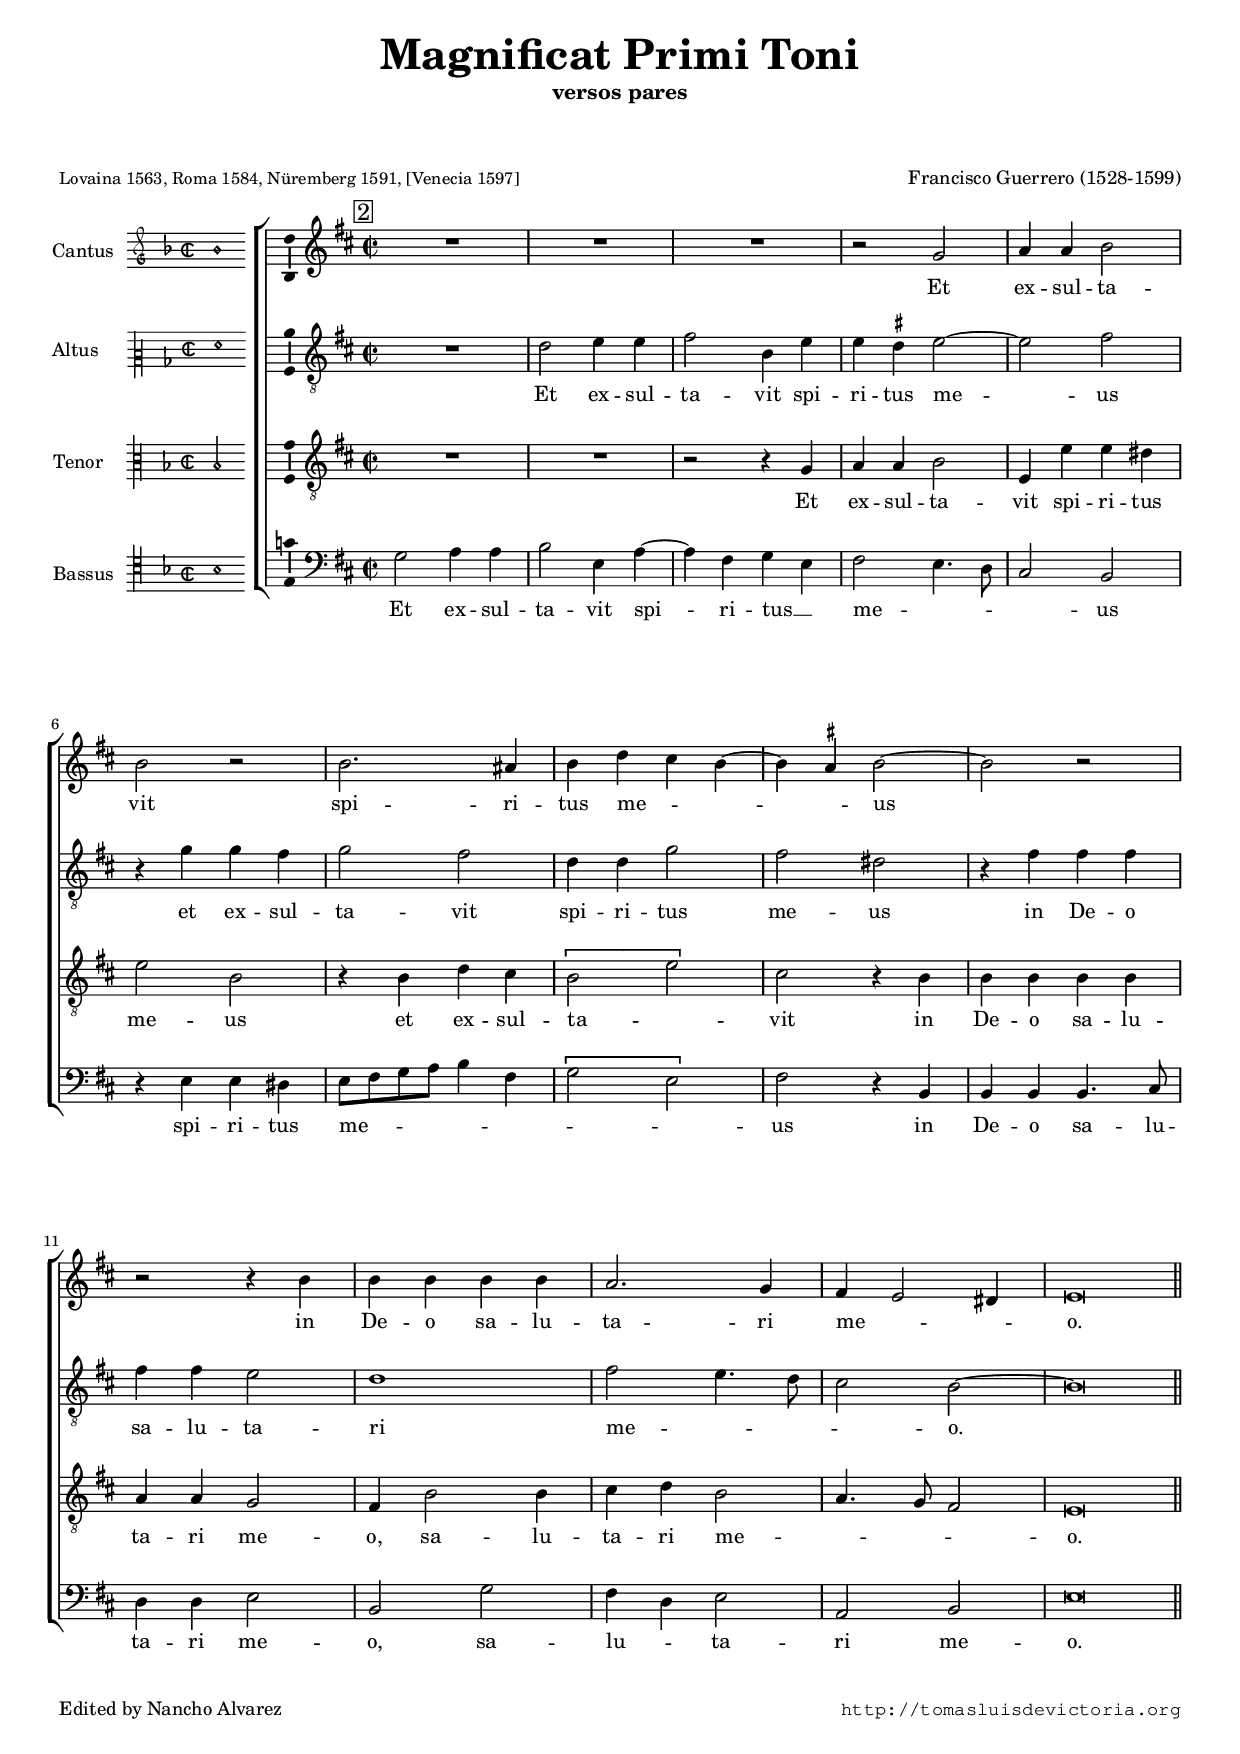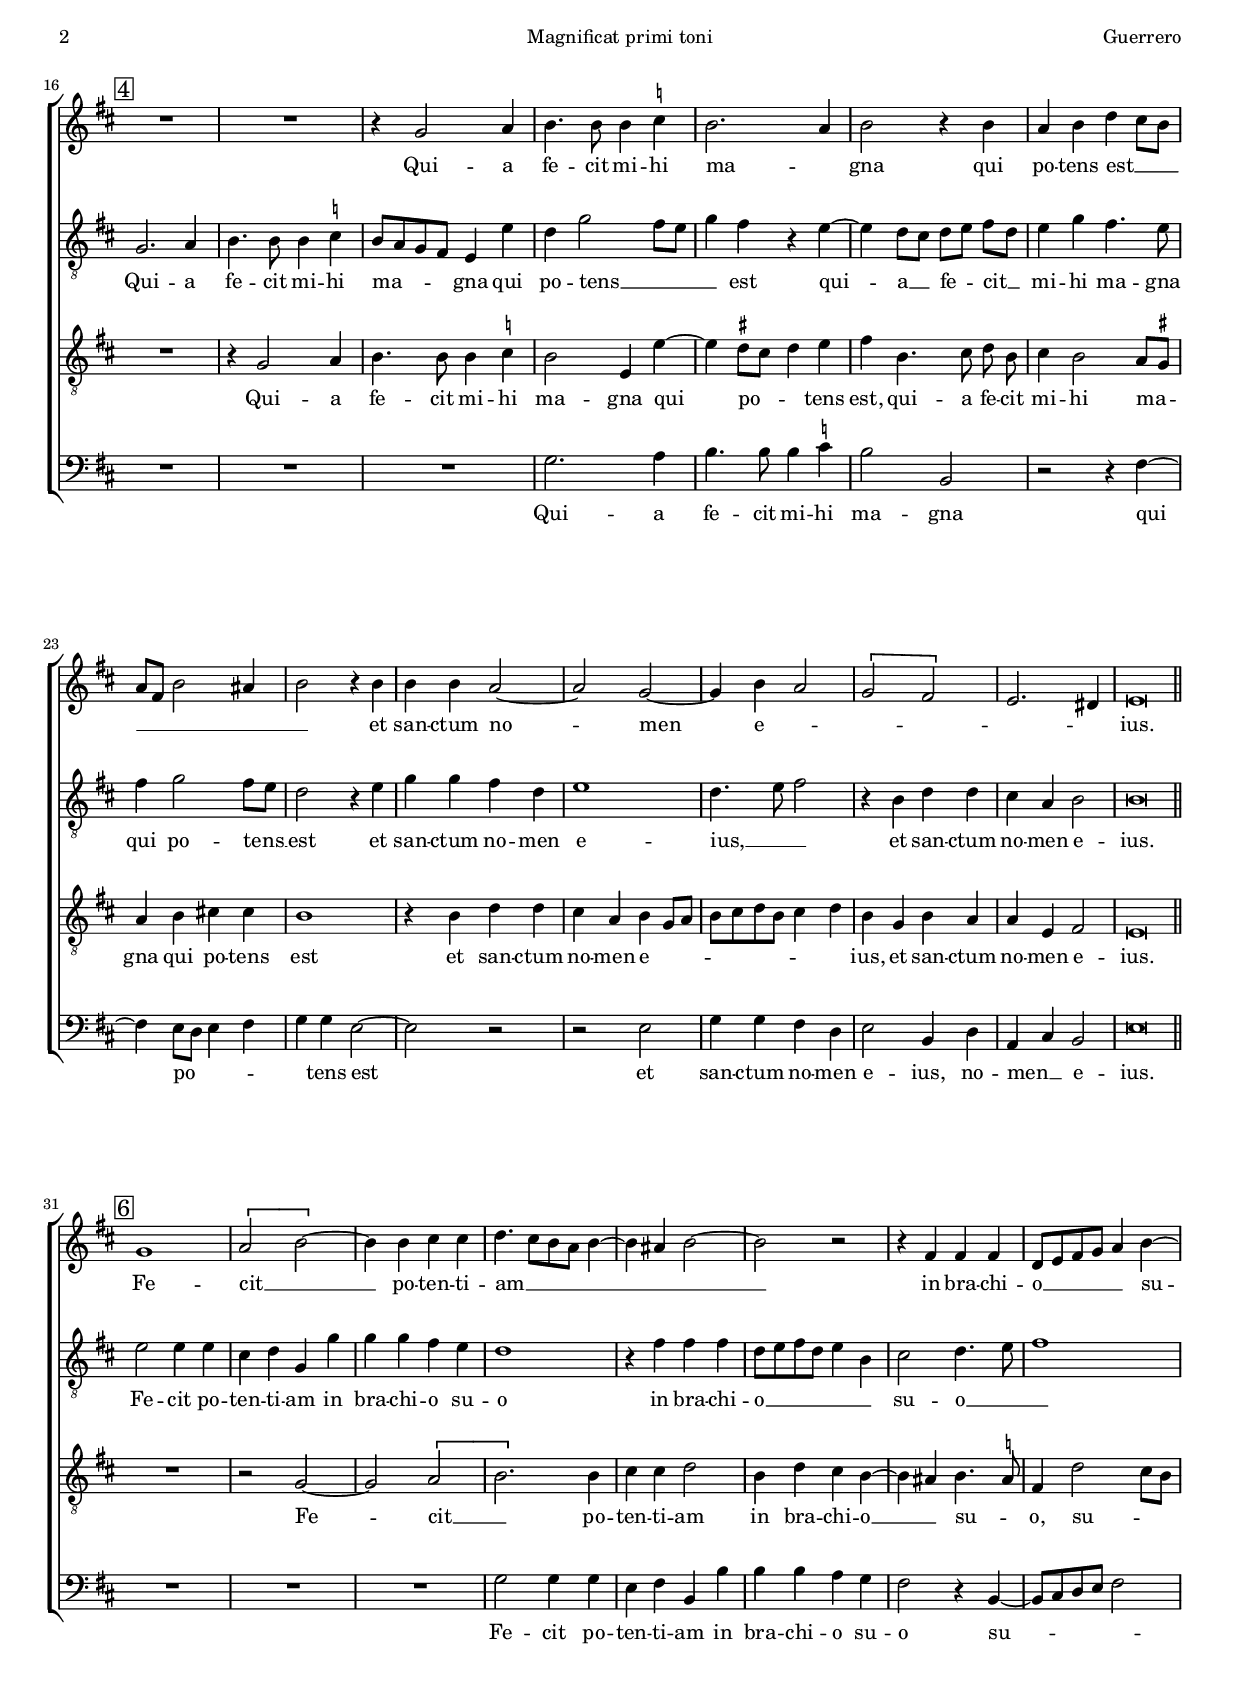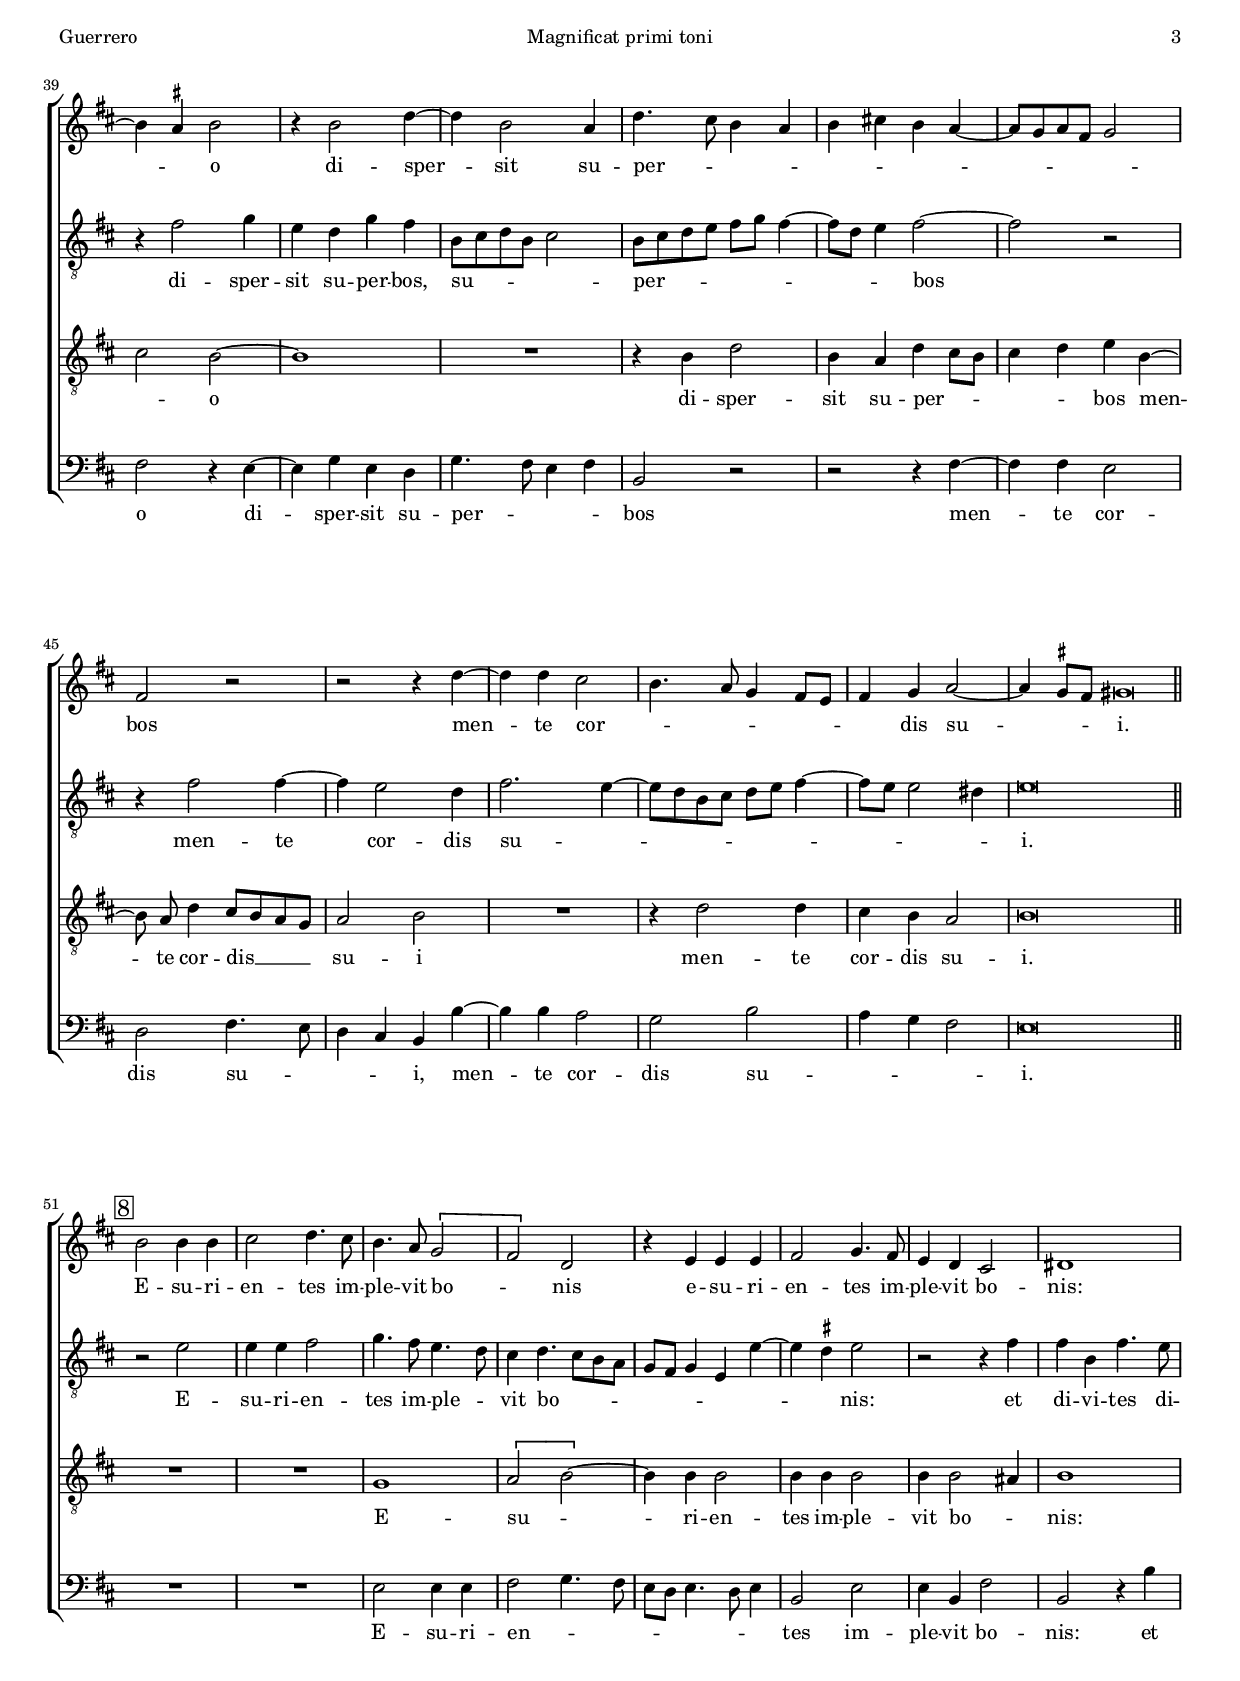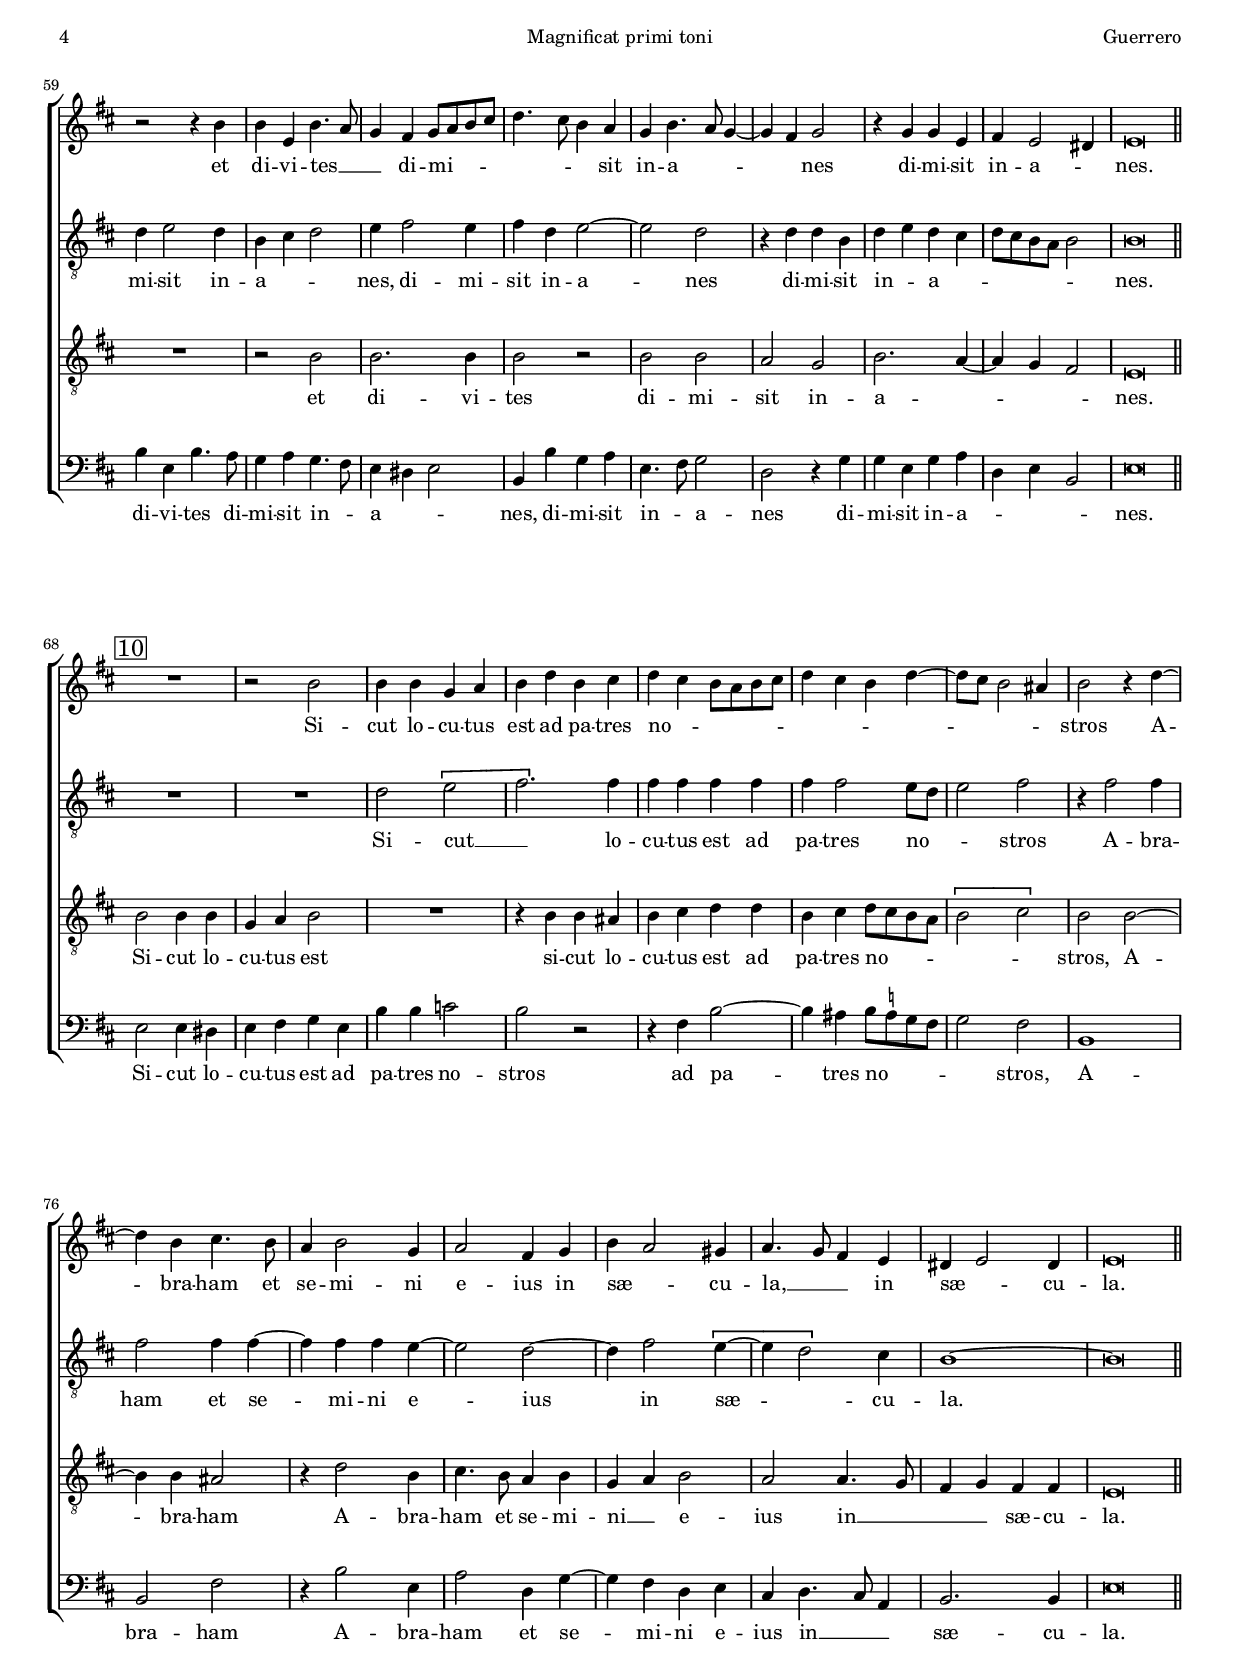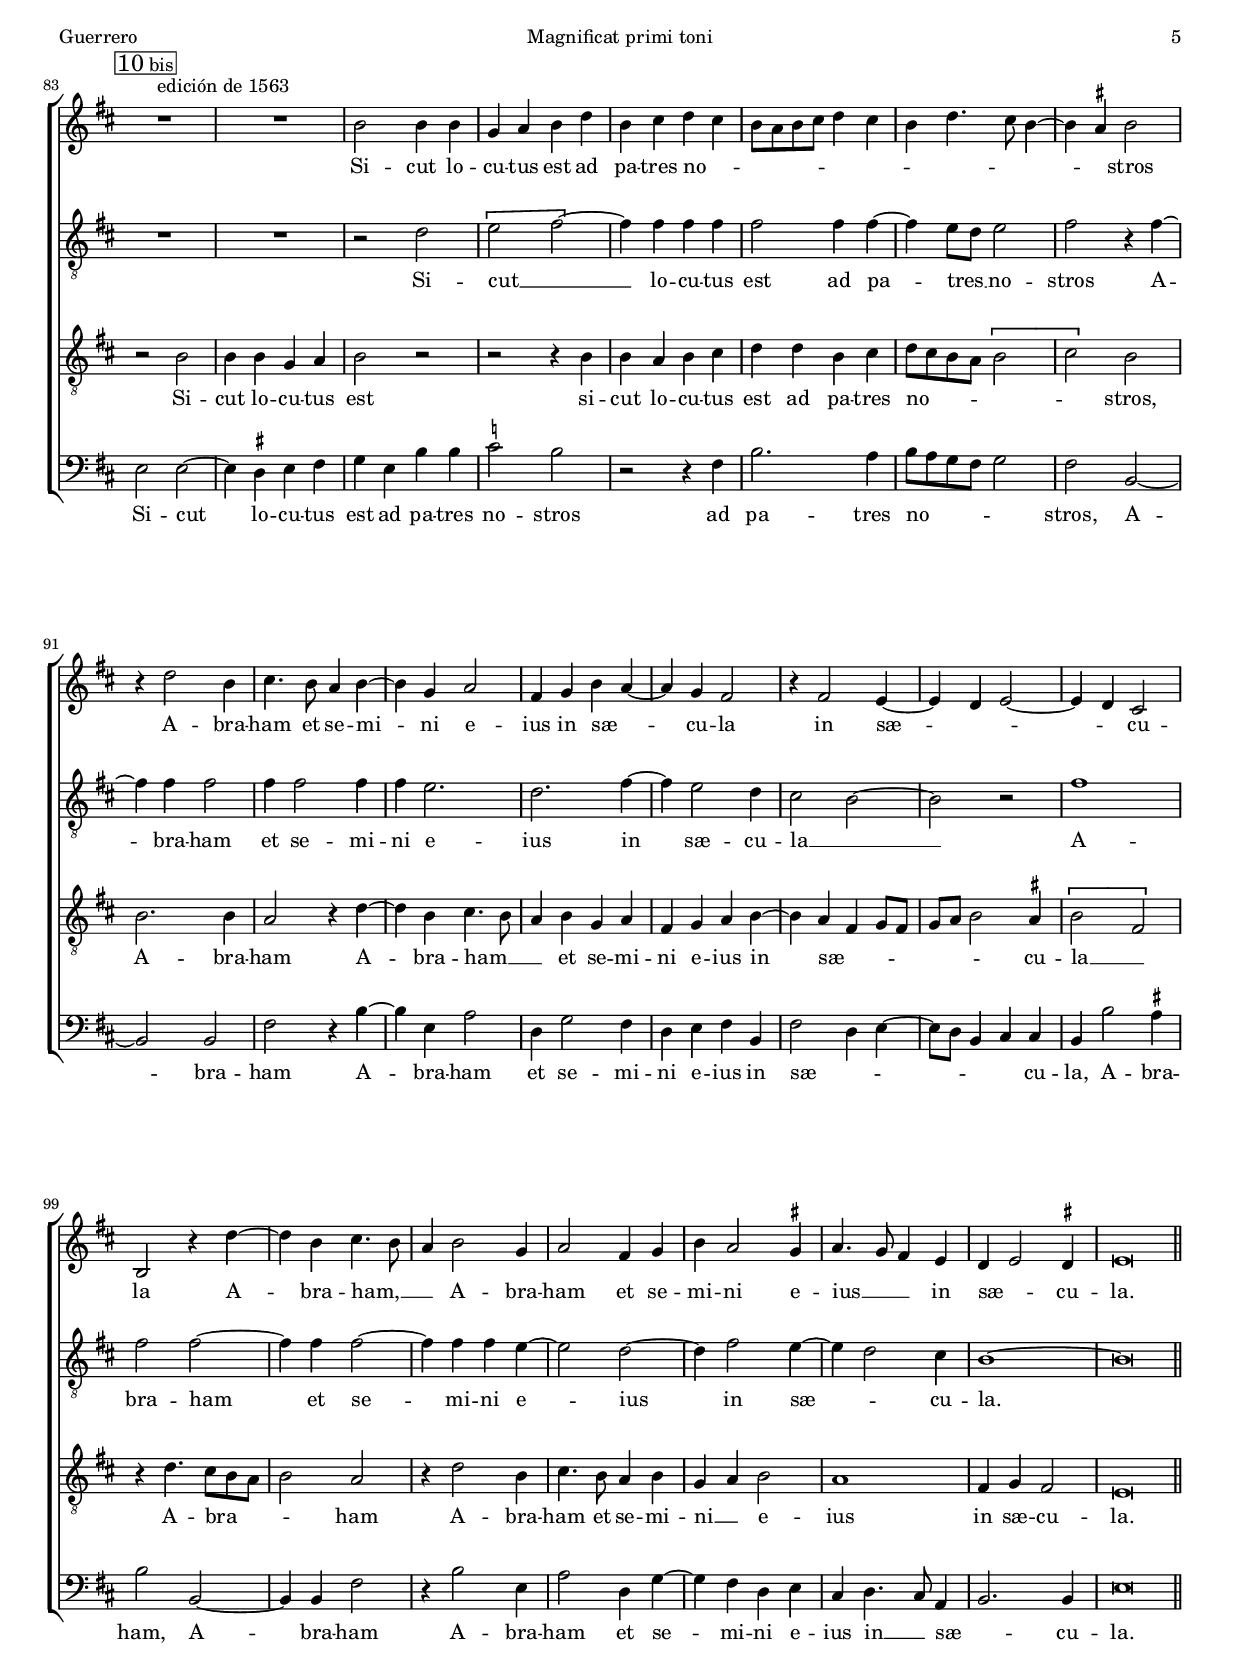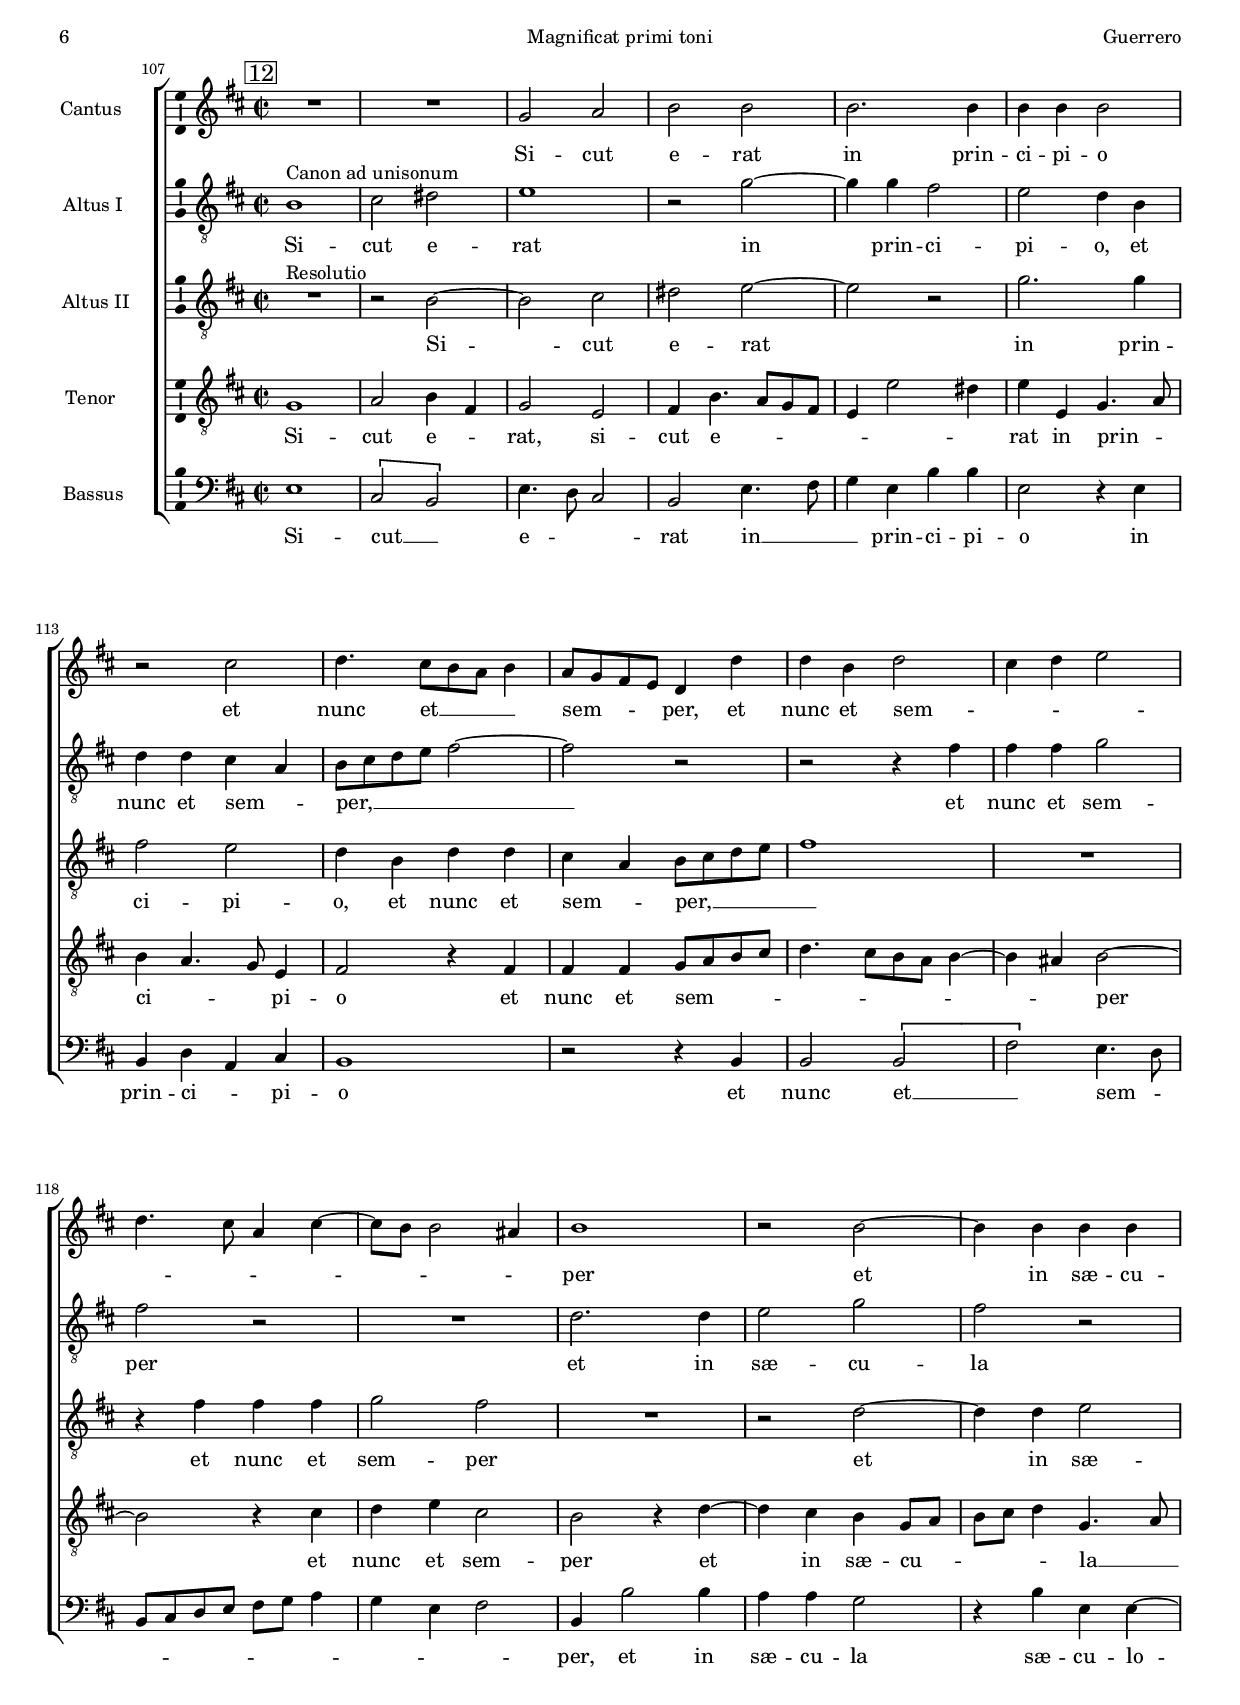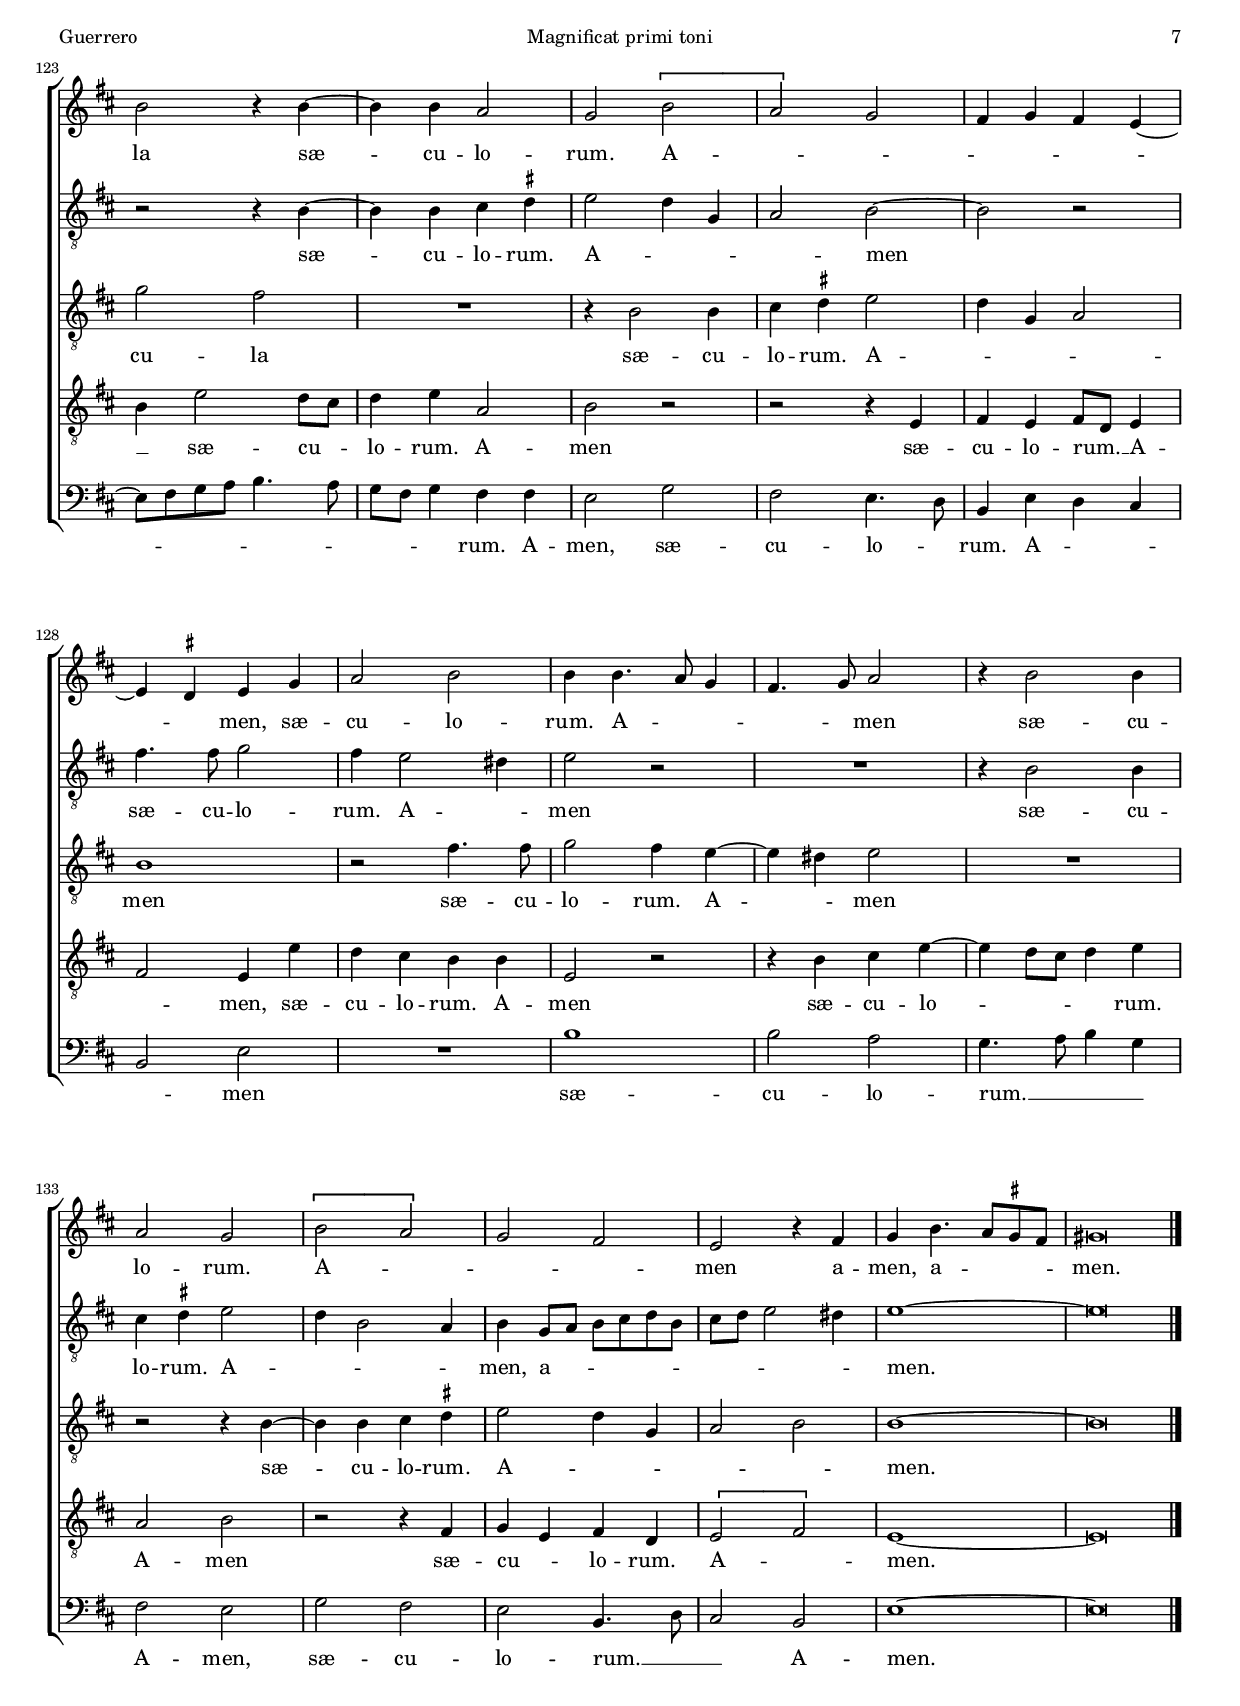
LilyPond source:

\version "2.18.0"

#(set-default-paper-size "a4")
#(set-global-staff-size 16.4)
#(ly:set-option 'point-and-click #f)
%mobile -s15.0 -i3.2 -ball

italicas=\override LyricText.font-shape = #'italic
rectas=\override LyricText.font-shape = #'upright
ss=\once \set suggestAccidentals = ##t
incipitwidth = 20

htitle="Magnificat primi toni"
hcomposer="Guerrero"

\header {
	title=\markup{\fontsize #3 "Magnificat Primi Toni"}
	subtitle="versos pares"
	subsubtitle=\markup{\null \vspace #2 }
	composer="Francisco Guerrero (1528-1599)"
        pdfauthor=\composer
	%opus="(-)"
	poet=\markup{\smaller "Lovaina 1563, Roma 1584, Nüremberg 1591, [Venecia 1597]"}
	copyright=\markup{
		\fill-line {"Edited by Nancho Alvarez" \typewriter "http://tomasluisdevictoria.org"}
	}
%	tagline=""
}


global={\key f \major \time 2/2
	\mark \markup{\box 2} \skip 1*15 \bar "||" \pageBreak
	\mark \markup{\box 4} \skip 1*15 \bar "||" \break
	\mark \markup{\box 6} \skip 1*20 \bar "||" \break
	\mark \markup{\box 8} \skip 1*17 \bar "||" \break
	\mark \markup{\box 10} \skip 1*15 \bar "||" \break
	\mark \markup{\box \line{"10" \smaller \smaller "bis"}} \skip 1*24 \bar "||"
}


cantus=\relative c''{
	R1*3
	r2 bes
	c4 c d2
	d r
	d2. cis4
	d f e d ~
	d \ss cis d2 ~
	d r
	r r4 d
	d d d d
	c2. bes4
	a4 g2 fis4
	g\breve*1/2
	R1*2
	r4 bes2 c4
	d4. d8 d4 \ss ees4
	d2. c4
	d2 r4 d 
	c d f e8 d
	c a d2 cis4
	d2 r4 d
	d d c2 ~
	c bes ~
	bes4 d c2
	\[bes2 a\]
	g2. fis4
	g\breve*1/2
	bes1
	\[c2 d ~ \]
	d4 d e e
	f4. e8[ d c] d4 ~
	d cis d2 ~
	d2 r
	r4 a a a
	f8 g a bes c4 d ~
	d \ss cis4 d2
	r4 d2 f4 ~
	f4 d2 c4
	f4. e8 d4 c 
	d e! d c ~
	c8 bes c a bes2
	a2 r
	r r4 f' ~
	f f e2
	d4. c8 bes4 a8 g
	a4 bes c2 ~
	c4 \ss b8 a b!\breve*1/4
	d2 d4 d
	e2 f4. e8 
	d4. c8 \[bes2 
	a\] f
	r4 g g g
	a2 bes4. a8 
	g4 f e2
	fis1
	r2 r4 d'
	d g, d'4. c8
	bes4 a bes8 c d e
	f4. e8 d4 c
	bes4 d4. c8 bes4 ~
	bes a bes2
	r4 bes bes g
	a g2 fis4
	g\breve*1/2
	R1
	r2 d'
	d4 d bes c
	d f d e
	f e d8 c d e
	f4 e d f ~
	f8 e d2 cis4
	d2 r4 f ~
	f d e4. d8
	c4 d2 bes4
	c2 a4 bes
	d4 c2 b4
	c4. bes8 a4 g
	fis4 g2 fis4
	g\breve*1/2
	\once \override TextScript.padding = #1.7
	s4*0^\markup{\hspace #2.5 "edición de 1563"}
	R1*2
	d'2 d4 d
	bes c d f
	d e f e
	d8 c d e f4 e
	d f4. e8 d4 ~
	d \ss cis d2
	r4 f2 d4
	e4. d8 c4 d ~
	d bes c2
	a4 bes d c ~
	c bes a2
	r4 a2 g4 ~
	g f g2 ~
	g4 f e2
	d2 r4 f' ~
	f d e4. d8 c4 d2 bes4
	c2 a4 bes
	d4 c2 \ss b4
	c4. bes8 a4 g
	f4 g2 \ss fis4 
	g\breve*1/2
}

altus=\relative c'{
	R1
	f2 g4 g
	a2 d,4 g
	g \ss fis4 g2 ~
	g a
	r4 bes bes a
	bes2 a
	f4 f bes2
	a fis
	r4 a a a
	a a g2
	f1
	a2 g4. f8 
	e2 d ~
	d\breve*1/2
	bes2. c4
	d4. d8 d4 \ss ees
	d8 c bes a g4 g'
	f4 bes2 a8 g
	bes4 a r4 g ~
	g f8 e f[ g] a[ f]
	g4 bes a4. g8
	a4 bes2 a8 g 
	f2 r4 g
	bes bes a f
	g1
	f4. g8 a2
	r4 d, f f
	e c d2
	d\breve*1/2
	g2 g4 g
	e f bes, bes'
	bes bes a g 
	f1
	r4 a a a f8 g a f g4 d
	e2 f4. g8
	a1
	r4 a2 bes4
	g f bes a
	d,8 e f d e2
	d8 e f g a bes a4 ~
	a8 f g4 a2 ~
	a r
	r4 a2 a4 ~
	a g2 f4
	a2. g4 ~
	g8 f d e f g a4 ~
	a8 g g2 fis4
	g\breve*1/2
	r2 g
	g4 g a2
	bes4. a8 g4. f8 
	e4 f4. e8 d c
	bes a bes4 g g' ~
	g \ss fis g2
	r2 r4 a
	a d, a'4. g8
	f4 g2 f4
	d e f2
	g4 a2 g4
	a f g2 ~
	g f
	r4 f f d 
	f g f e 
	f8 e d c d2 
	d\breve*1/2
	R1*2
	f2 \[g
	a2.\] a4
	a a a a
	a a2 g8 f
	g2 a
	r4 a2 a4
	a2 a4 a ~
	a a a g ~
	g2 f2 ~
	f4 a2 \[g4 ~
	g4 f2\] e4
	d1 ~
	d\breve*1/2
	R1*2
	r2 f
	\[g a ~ \]
	a4 a a a
	a2 a4 a ~
	a g8 f g2
	a r4 a ~
	a a a2
	a4 a2 a4
	a g2. 
	f2. a4 ~
	a g2 f4
	e2 d ~
	d r
	a'1
	a2 a ~
	a4 a a2 ~
	a4 a a g ~
	g2 f2 ~
	f4 a2 g4 ~
	g f2 e4
	d1 ~
	d\breve*1/2
}

tenor=\relative c'{
	R1*2
	r2 r4 bes
	c4 c d2
	g,4 g' g fis
	g2 d
	r4 d f e
	\[d2 g\]
	e r4 d
	d d d d
	c c bes2
	a4 d2 d4
	e f d2
	c4. bes8 a2 
	g\breve*1/2
	R1
	r4 bes2 c4
	d4. d8 d4 \ss ees
	d2 g,4 g'4 ~
	g \ss fis8 e fis4 g
	a d,4. e8 \noBeam f \noBeam d
	e4 d2 c8 \ss b
	c4 d e! e
	d1
	r4 d f f
	e c d bes8 c
	d8 e f d e4 f
	d bes d c
	c g a2 
	g\breve*1/2
	R1
	r2 bes ~
	bes \[c
	d2.\] d4
	e e f2
	d4 f e d ~
	d cis d4. \ss c8
	a4 f'2 e8 d
	e2 d ~
	d1
	R1
	r4 d f2
	d4 c f e8 d e4 f g d ~
	d8 \noBeam c f4 e8 d c bes
	c2 d
	R1
	r4 f2 f4
	e d c2
	d\breve*1/2
	R1*2
	bes1
	\[c2 d ~ \]
	d4 d d2
	d4 d d2
	d4 d2 cis4
	d1
	R1
	r2 d
	d2. d4
	d2 r
	d2 d 
	c bes
	d2. c4 ~
	c bes a2 
	g\breve*1/2
	d'2 d4 d
	bes c d2
	R1
	r4 d4 d cis
	d e f f
	d e f8 e d c 
	\[d2 e\]
	d2 d ~
	d4 d cis2
	r4 f2 d4
	e4. d8 c4 d
	bes4 c d2
	c c4. bes8 
	a4 bes a a 
	g\breve*1/2
	r2 d'
	d4 d bes c d2 r
	r r4 d
	d c d e 
	f f d e
	f8 e d c \[d2
	e\] d
	d2. d4
	c2 r4 f ~
	f d e4. d8 
	c4 d bes c
	a bes c d ~
	d c a bes8 a
	bes c d2 \ss cis4
	\[d2 a\]
	r4 f'4. e8 d c
	d2 c
	r4 f2 d4
	e4. d8 c4 d
	bes4 c d2
	c1
	a4 bes a2
	g\breve*1/2
}

bassus=\relative c'{
	bes2 c4 c
	d2 g,4 c ~
	c a bes g
	a2 g4. f8
	e2 d
	r4 g4 g fis
	g8 a bes c d4 a
	\[bes2 g\]
	a r4 d,
	d d d4. e8 
	f4 f g2
	d bes'
	a4 f g2
	c, d
	g\breve*1/2
	R1*3
	bes2. c4
	d4. d8 d4 \ss ees
	d2 d,
	r2 r4 a' ~
	a g8 f g4 a
	bes bes g2 ~
	g r
	r g
	bes4 bes a f
	g2 d4 f
	c e d2
	g\breve*1/2
	R1*3
	bes2 bes4 bes
	g a d, d'
	d d c bes
	a2 r4 d, ~
	d8 e f g a2
	a r4 g ~
	g bes g f
	bes4. a8 g4 a
	d,2 r
	r r4 a' ~
	a a g2
	f a4. g8
	f4 e d d' ~
	d d c2
	bes d
	c4 bes a2
	g\breve*1/2
	R1*2
	g2 g4 g
	a2 bes4. a8
	g8 f g4. f8 g4
	d2 g
	g4 d a'2
	d, r4 d'
	d g, d'4. c8
	bes4 c bes4. a8
	g4 fis g2
	d4 d' bes c
	g4. a8 bes2
	f2 r4 bes
	bes g bes c
	f, g d2
	g\breve*1/2
	g2 g4 fis
	g a bes g
	d' d ees2
	d r
	r4 a d2 ~
	d4 cis d8 \ss c bes a
	bes2 a
	d,1
	d2 a'
	r4 d2 g,4
	c2 f,4 bes ~
	bes a f g
	e f4. e8 c4
	d2. d4
	g\breve*1/2
	g2 g ~
	g4 \ss fis4 g a
	bes g d' d
	\ss ees2 d
	r2 r4 a
	d2. c4
	d8 c bes a bes2
	a2 d, ~
	d d
	a' r4 d ~
	d g, c2
	f,4 bes2 a4
	f4 g a d,
	a'2 f4 g ~
	g8 f d4 e e
	d4 d'2 \ss cis4
	d2 d,2 ~
	d4 d a'2
	r4 d2 g,4
	c2 f,4 bes ~
	bes a f g
	e f4. e8 c4
	d2. d4
	g\breve*1/2
}

textocantus=\lyricmode{
Et ex -- sul -- ta -- vit spi -- ri -- tus me -- _ _ _ us
in De -- o sa -- lu -- ta -- ri me -- _ _ o.
Qui -- a fe -- cit mi -- hi ma -- _ gna
qui po -- tens est __ _ _ _ _ _ _ _ 
et san -- ctum no -- men e -- _ _ _ _ _ ius.
Fe -- cit __ _ po -- ten -- ti -- am __ _ _ _ _ _ _ 
in bra -- chi -- o __ _ _ _ _ su -- _ o
di -- sper -- sit su -- per -- _ _ _ _ _ _ _ _ _ _ _ bos
men -- te cor -- _ _ _ _ _ _ dis su -- _ _ i.
E -- su -- ri -- en -- tes im -- ple -- vit bo -- _ nis
e -- su -- ri -- en -- tes im -- ple -- vit bo -- nis:
et di -- vi -- tes __ _ _ di -- mi -- _ _ _ _ _ _ sit in -- a -- _ _ _ nes
di -- mi -- sit in -- a -- _ nes.
Si -- cut lo -- cu -- tus est ad pa -- tres no -- _ _ _ _ _ _ _ _ _ _ _ _ stros
A -- bra -- ham et se -- mi -- ni e -- ius in sæ -- _ cu -- la, __ _ _ 
in sæ -- _ cu -- la.
Si -- cut lo -- cu -- tus est ad pa -- tres no -- _ _ _ _ _ _ _ _ _ _ _ _ stros
A -- bra -- ham et se -- mi -- ni e -- ius 
in sæ -- _ cu -- la
in sæ -- _ _ _ cu -- la
A -- bra -- ham, __ _ _ A -- bra -- ham
et se -- mi -- ni e -- ius __ _ _ in sæ -- _ cu -- la.
}

textoaltus=\lyricmode{
Et ex -- sul -- ta -- vit spi -- ri -- tus me -- us
et ex -- sul -- ta -- vit spi -- ri -- tus me -- us
in De -- o sa -- lu -- ta -- ri me -- _ _ _ o.
Qui -- a fe -- cit mi -- hi ma -- _ _ _ gna 
qui po -- tens __ _ _ _ est
qui -- a __ _ fe -- _ cit __ _ mi -- hi ma -- gna 
qui po -- tens __ _ est
et san -- ctum no -- men e -- ius, __ _ _ 
et san -- ctum no -- men e -- ius.
Fe -- cit po -- ten -- ti -- am in bra -- chi -- o su -- o
in bra -- chi -- o __ _ _ _ _ _ su -- o __ _ _ 
di -- sper -- sit su -- per -- bos,
su -- _ _ _ _ per -- _ _ _ _ _ _ _ _ bos
men -- te cor -- dis su -- _ _ _ _ _ _ _ _ _ _ i.
E -- su -- ri -- en -- tes im -- ple -- _ vit bo -- _ _ _ _ _ _ _ _ _ nis:
et di -- vi -- tes di -- mi -- sit in -- a -- _ _ nes,
di -- mi -- sit in -- a -- nes
di -- mi -- sit in -- _ a -- _ _ _ _ _ _ nes.
Si -- cut __ _ lo -- cu -- tus est ad pa -- tres no -- _ _ stros
A -- bra -- ham et se -- mi -- ni e -- ius in sæ -- _ cu -- la.
Si -- cut __ _ lo -- cu -- tus est ad pa -- tres __ _ no -- stros
A -- bra -- ham et se -- mi -- ni e -- ius
in sæ -- cu -- la __ _ 
A -- bra -- ham et se -- mi -- ni e -- ius
in sæ -- _ cu -- la.
}

textotenor=\lyricmode{
Et ex -- sul -- ta -- vit spi -- ri -- tus me -- us
et ex -- sul -- ta -- _ vit
in De -- o sa -- lu -- ta -- ri me -- o,
sa -- lu -- ta -- ri me -- _ _ _ o.
Qui -- a fe -- cit mi -- hi ma -- gna qui po -- _ _ tens est,
qui -- a fe -- cit mi -- hi ma -- _ gna qui po -- tens est
et san -- ctum no -- men e -- _ _ _ _ _ _ _ _ ius,
et san -- ctum no -- men e -- ius.
Fe -- cit __ _ po -- ten -- ti -- am in bra -- chi -- o __ _ su -- _ o,
su -- _ _ _ o
di -- sper -- sit su -- per -- _ _ _ _ bos men -- te cor -- dis __ _ _ _ su -- i
men -- te cor -- dis su -- i.
E -- su -- _ ri -- en -- tes im -- ple -- vit bo -- _ nis:
et di -- vi -- tes
di -- mi -- sit in -- a -- _ _ _ nes.
Si -- cut lo -- cu -- tus est
si -- cut lo -- cu -- tus est ad pa -- tres no -- _ _ _ _ _ stros,
A -- bra -- ham
A -- bra -- ham et se -- mi -- ni __ _ e -- ius
in __ _ _ _ sæ -- cu -- la.
Si -- cut lo -- cu -- tus est
si -- cut lo -- cu -- tus est
ad pa -- tres no -- _ _ _ _ _ stros,
A -- bra -- ham
A -- bra -- ham __ _ _ et se -- mi -- ni e -- ius in sæ -- _ _ _ _ _ _ cu -- la __ _
A -- bra -- _ _ _ ham
A -- bra -- ham et se -- mi -- ni __ _ e -- ius in sæ -- cu -- la.
}

textobassus=\lyricmode{
Et ex -- sul -- ta -- vit spi -- ri -- tus __ _ me -- _ _ _ us
spi -- ri -- tus me -- _ _ _ _ _ _ _ us
in De -- o sa -- lu -- ta -- ri me -- o,
sa -- lu -- _ ta -- ri me -- o.
Qui -- a fe -- cit mi -- hi ma -- gna
qui po -- _ _ _ _ tens est
et san -- ctum no -- men e -- ius,
no -- men __ _ e -- ius.
Fe -- cit po -- ten -- ti -- am in bra -- chi -- o su -- o
su -- _ _ _ _ o
di -- sper -- sit su -- per -- _ _ _ bos
men -- te cor -- dis su -- _ _ _ i,
men -- te cor -- dis su -- _ _ _ i.
E -- su -- ri -- en -- _ _ _ _ _ _ _ tes im -- ple -- vit bo -- nis:
et di -- vi -- tes di -- mi -- sit in -- _ a -- _ _ nes,
di -- mi -- sit in -- _ a -- nes
di -- mi -- sit in -- a -- _ _ _ nes.
Si -- cut lo -- cu -- tus est ad pa -- tres no -- stros
ad pa -- tres no -- _ _ _ _ stros,
A -- bra -- ham
A -- bra -- ham et se -- mi -- ni e -- ius in __ _ _ sæ -- cu -- la.
Si -- cut lo -- cu -- tus est ad pa -- tres no -- stros
ad pa -- tres no -- _ _ _ _ stros, A -- bra -- ham
A -- bra -- ham et se -- mi -- ni e -- ius
in sæ -- _ _ _ _ _ cu -- la,
A -- bra -- ham, A -- bra -- ham
A -- bra -- ham et se -- mi -- ni e -- ius in __ _ sæ -- _ cu -- la.
}

incipitcantus=\markup{
	\score{
		{ 
		\set Staff.instrumentName="Cantus  "
		\override NoteHead.style = #'neomensural
		\override Rest.style = #'neomensural
		\override Staff.TimeSignature.style = #'neomensural
		\cadenzaOn 
		\clef "petrucci-g"
		\key f \major
		\time 2/2
		bes'1
		} 
	\layout {
		\context {\Voice
			\remove Ligature_bracket_engraver
			\consists Mensural_ligature_engraver
		}
		line-width=\incipitwidth
		indent = 0
	}
	}
}


incipitaltus=\markup{
	\score{
		{ 
		\set Staff.instrumentName="Altus     "
		\override NoteHead.style = #'neomensural
		\override Rest.style = #'neomensural
		\override Staff.TimeSignature.style = #'neomensural
		\cadenzaOn 
		\clef "petrucci-c2"
		\key f \major
		\time 2/2
		f'1
		} 
	\layout {
		\context {\Voice
			\remove Ligature_bracket_engraver
			\consists Mensural_ligature_engraver
		}
		line-width=\incipitwidth
		indent = 0
	}
	}
}

incipittenor=\markup{
	\score{
		{ 
		\set Staff.instrumentName="Tenor    "
		\override NoteHead.style = #'neomensural 
		\override Rest.style = #'neomensural
		\override Staff.TimeSignature.style = #'neomensural
		\cadenzaOn 
		\clef "petrucci-c3"
		\key f \major
		\time 2/2
		bes2
		} 
	\layout {
		\context {\Voice
			\remove Ligature_bracket_engraver
			\consists Mensural_ligature_engraver
		}
		line-width=\incipitwidth
		indent=0
	}
	}
}

incipitbassus=\markup{
	\score{
		{ 
		\set Staff.instrumentName="Bassus  "
		\override NoteHead.style = #'neomensural 
		\override Rest.style = #'neomensural
		\override Staff.TimeSignature.style = #'neomensural
		\cadenzaOn 
		\clef "petrucci-c4"
		\key f \major
		\time 2/2
		bes1
		} 
	\layout {
		\context {\Voice
			\remove Ligature_bracket_engraver
			\consists Mensural_ligature_engraver
		}
		line-width=\incipitwidth
		indent=0
	}
	}
}



\score {\transpose c' a{
\new ChoirStaff<<

	\new Staff <<\global
	\new Voice="v1" {
		\set Staff.instrumentName=\incipitcantus
		\clef "treble"
		\cantus }
	\new Lyrics \lyricsto "v1" {\textocantus }
	>>

	\new Staff <<\global
	\new Voice="v2" {
		\set Staff.instrumentName=\incipitaltus
		\clef "G_8"
		\altus }
	\new Lyrics \lyricsto "v2" {\textoaltus }
	>>
	
	\new Staff <<\global
	\new Voice="v3" {
		\set Staff.instrumentName=\incipittenor
		\clef "G_8"
		\tenor }
	\new Lyrics \lyricsto "v3" {\textotenor }
	>>

	\new Staff <<\global
	\new Voice="v4" {
		\set Staff.instrumentName=\incipitbassus
		\clef "bass"
		\bassus }
	\new Lyrics \lyricsto "v4" {\textobassus }
	>>
	
>>

	}%transpose

\layout{ 
	\context {\Lyrics 
		\override VerticalAxisGroup.minimum-Y-extent = #'(-0.0 . 0.0) 
		%\override LyricText.font-size = #1.2
		\override LyricHyphen.minimum-distance = #0.33
	}
	\context {\Score 
		\override BarNumber.padding = #2 
	}
	\context {\Voice 
		%melismaBusyProperties = #'() 
	}
	%\context { \Staff \RemoveEmptyStaves }
	\context {\Staff 
		\override VerticalAxisGroup.staff-staff-spacing =
			#'((basic-distance . 11) (minimum-distance . 0) (padding . 1))
		\consists Ambitus_engraver 
		\override LigatureBracket.padding = #1
	}
}

%\midi {}

}

\pageBreak

global={\key f \major \time 2/2
	\mark \markup{\box 12} \skip 1*32 \bar "|." 
}


cantus=\relative c''{
	\set Score.currentBarNumber = #107 \bar ""
	R1*2
	bes2 c
	d d
	d2. d4
	d d d2
	r2 e
	f4. e8[ d c] d4
	c8 bes a g f4 f'
	f d f2
	e4 f g2
	f4. e8 c4 e ~
	e8 d d2 cis4
	d1
	r2 d ~
	d4 d d d
	d2 r4 d ~
	d d c2
	bes \[d
	c\] bes
	a4 bes a g ~
	g \ss fis g bes
	c2 d
	d4 d4. c8 bes4
	a4. bes8 c2
	r4 d2 d4 
	c2 bes
	\[d2 c\]
	bes a
	g r4 a
	bes d4. c8 \ss b a
	b\breve*1/2
}

altus=\relative c'{
	d1^\markup{"Canon ad unisonum"}
	e2 fis
	g1
	r2 bes ~
	bes4 bes a2
	g f4 d
	f f e c
	d8 e f g a2 ~
	a2 r
	r r4 a
	a a bes2
	a r
	R1
	f2. f4
	g2 bes
	a r
	r r4 d, ~
	d4 d e \ss fis
	g2 f4 bes,
	c2 d ~
	d r
	a'4. a8 bes2
	a4 g2 fis4
	g2 r
	R1
	r4 d2 d4
	e \ss fis4 g2
	f4 d2 c4
	d4 bes8 c d e f d
	e f g2 fis4
	g1 ~
	g\breve*1/2
}

altusdos=\relative c'{
	s4*0^\markup{"Resolutio"}
        R1
	r2 d2 ~
	d e
	fis g ~
	g r
	bes2. bes4
	a2 g
	f4 d f f
	e c d8 e f g
	a1
	R1
	r4 a a a
	bes2 a
	R1
	r2 f ~
	f4 f g2
	bes2 a
	R1
	r4 d,2 d4
	e \ss fis4 g2
	f4 bes, c2
	d1
	r2 a'4. a8
	bes2 a4 g ~
	g fis g2
	R1
	r2 r4 d ~
	d d e \ss fis4
	g2 f4 bes,
	c2 d
	d1 ~
	d\breve*1/2
}

tenor=\relative c'{
	bes1
	c2 d4 a
	bes2 g
	a4 d4. c8 bes a
	g4 g'2 fis4
	g g, bes4. c8
	d4 c4. bes8 g4
	a2 r4 a
	a a bes8 c d e
	f4. e8[ d c] d4 ~
	d cis d2 ~
	d r4 e
	f4 g e2
	d2 r4 f ~
	f e d bes8 c
	d e f4 bes,4. c8
	d4 g2 f8 e
	f4 g c,2
	d r
	r r4 g,
	a g a8 f g4
	a2 g4 g'
	f4 e d d
	g,2 r
	r4 d'e g ~
	g f8 e f4 g
	c,2 d
	r2 r4 a
	bes g a f
	\[g2 a\]
	g1 ~
	g\breve*1/2
}

bassus=\relative c'{
	g1
	\[e2 d\]
	g4. f8 e2
	d g4. a8
	bes4 g d' d
	g,2 r4 g
	d f c e
	d1
	r2 r4 d
	d2 \[d 
	a'\] g4. f8
	d e f g a bes c4
	bes4 g a2
	d,4 d'2 d4
	c c bes2
	r4 d g, g ~
	g8 a bes c d4. c8
	bes8 a bes4 a a
	g2 bes
	a g4. f8 
	d4 g f e
	d2 g
	R1
	d'1
	d2 c
	bes4. c8 d4 bes
	a2 g
	bes2 a
	g d4. f8
	e2 d
	g1 ~
	g\breve*1/2
}

textocantus=\lyricmode{
Si -- cut e -- rat in prin -- ci -- pi -- o
et nunc et __ _ _ _ sem -- _ _ _ per,
et nunc et sem -- _ _ _ _ _ _ _ _ _ _ per
et in sæ -- cu -- la
sæ -- cu -- lo -- rum.
A -- _ _ _ _ _ _ _ men,
sæ -- cu -- lo -- rum.
A -- _ _ _ _ men
sæ -- cu -- lo -- rum.
A -- _ _ _ men
a -- men,
a -- _ _ _ men.
}

textoaltus=\lyricmode{
Si -- cut e -- rat in prin -- ci -- pi -- o,
et nunc
et sem -- _ per, __ _ _ _ _ 
et nunc et sem -- per
et in sæ -- cu -- la
sæ -- cu -- lo -- rum.
A -- _ _ _ men
sæ -- cu -- lo -- rum.
A -- _ men
sæ -- cu -- lo -- rum.
A -- _ _ _ men,
a -- _ _ _ _ _ _ _ _ _ men.
}

textoaltusdos=\lyricmode{
Si -- cut e -- rat in prin -- ci -- pi -- o,
et nunc et sem -- _ per, __ _ _ _ _ 
et nunc et sem -- per
et in sæ -- cu -- la
sæ -- cu -- lo -- rum.
A -- _ _ _ men
sæ -- cu -- lo -- rum.
A -- _ men
sæ -- cu -- lo -- rum.
A -- _ _ _ _ men.
}

textotenor=\lyricmode{
Si -- cut e -- _ rat,
si -- cut e -- _ _ _ _ _ _ rat in prin -- _ ci -- _ _ pi -- o
et nunc et sem -- _ _ _ _ _ _ _ _ _ per
et nunc et sem -- per
et in sæ -- cu -- _ _ _ _ la __ _ _ sæ -- cu -- _ lo -- rum.
A -- men
sæ -- cu -- lo -- rum. __ _ A -- _ men,
sæ -- cu -- lo -- rum.
A -- men
sæ -- cu -- lo -- _ _ _ rum.
A -- men
sæ -- cu -- _ lo -- rum.
A -- _ men.
}

textobassus=\lyricmode{
Si -- cut __ _ e -- _ _ rat in __ _ _ prin -- ci -- pi -- o
in prin -- ci -- _ pi -- o
et nunc et __ _ sem -- _ _ _ _ _ _ _ _ _ _ _ per,
et in sæ -- cu -- la
sæ -- cu -- lo -- _ _ _ _ _ _ _ _ rum.
A -- men,
sæ -- cu -- lo -- _ rum.
A -- _ _ _ men
sæ -- cu -- lo -- rum. __ _ _ _ A -- men,
sæ -- cu -- lo -- rum. __ _ _ A -- men.
}


\score {\transpose c' a{
\new ChoirStaff<<

	\new Staff <<\global
	\new Voice="v1" {
		\set Staff.instrumentName="Cantus   "
		\clef "treble"
		\cantus }
	\new Lyrics \lyricsto "v1" {\textocantus }
	>>

	\new Staff <<\global
	\new Voice="v2" {
		\set Staff.instrumentName="Altus I  "
		\clef "G_8"
		\altus }
	\new Lyrics \lyricsto "v2" {\textoaltus }
	>>
	
	\new Staff <<\global
	\new Voice="v5" {
		\set Staff.instrumentName="Altus II "
		\clef "G_8"
		\altusdos }
	\new Lyrics \lyricsto "v5" {\textoaltusdos }
	>>
	
	\new Staff <<\global
	\new Voice="v3" {
		\set Staff.instrumentName="Tenor   "
		\clef "G_8"
		\tenor }
	\new Lyrics \lyricsto "v3" {\textotenor }
	>>

	\new Staff <<\global
	\new Voice="v4" {
		\set Staff.instrumentName="Bassus  "
		\clef "bass"
		\bassus }
	\new Lyrics \lyricsto "v4" {\textobassus }
	>>
	
>>

	}%transpose

\layout{ 
        indent=1.8\cm
	\context {\Lyrics 
		\override VerticalAxisGroup.staff-affinity = #UP
		\override VerticalAxisGroup.nonstaff-relatedstaff-spacing =
			#'((basic-distance . 0) (minimum-distance . 0) (padding . 1))
		\override LyricText.font-size = #1.2
		\override LyricHyphen.minimum-distance = #0.5
	}
	\context {\Score 
		tempoHideNote = ##t
		\override BarNumber.padding = #2 
	}
	\context {\Voice 
		%melismaBusyProperties = #'()
		%autoBeaming = ##f
	}
	\context {\Staff 
                %\RemoveEmptyStaves
                %\override VerticalAxisGroup.remove-first = ##t
		\override VerticalAxisGroup.staff-staff-spacing =
			#'((basic-distance . 11) (minimum-distance . 0) (padding . 1))
		\consists Ambitus_engraver 
		\override LigatureBracket.padding = #1
	}
}

%\midi { \mtempo }

}


\paper{
	evenHeaderMarkup=\markup  \fill-line { \fromproperty #'page:page-number-string \htitle \hcomposer }
	oddHeaderMarkup= \markup  \fill-line { \on-the-fly #not-first-page \hcomposer \on-the-fly #not-first-page \htitle \on-the-fly #not-first-page \fromproperty #'page:page-number-string }
	%system-count=20
	%page-count = 8
        systems-per-page = 3
	ragged-last-bottom = ##f
	indent=3.5\cm
	system-system-spacing =
	#'((basic-distance . 20) (minimum-distance . 0) (padding . 5))
	top-system-spacing = % header
	#'((basic-distance . 9) (minimum-distance . 0) (padding . 0))
	last-bottom-spacing = % footer
	#'((basic-distance . 12) (minimum-distance . 0) (padding . 0))
	markup-system-spacing.padding = #1.5
}
